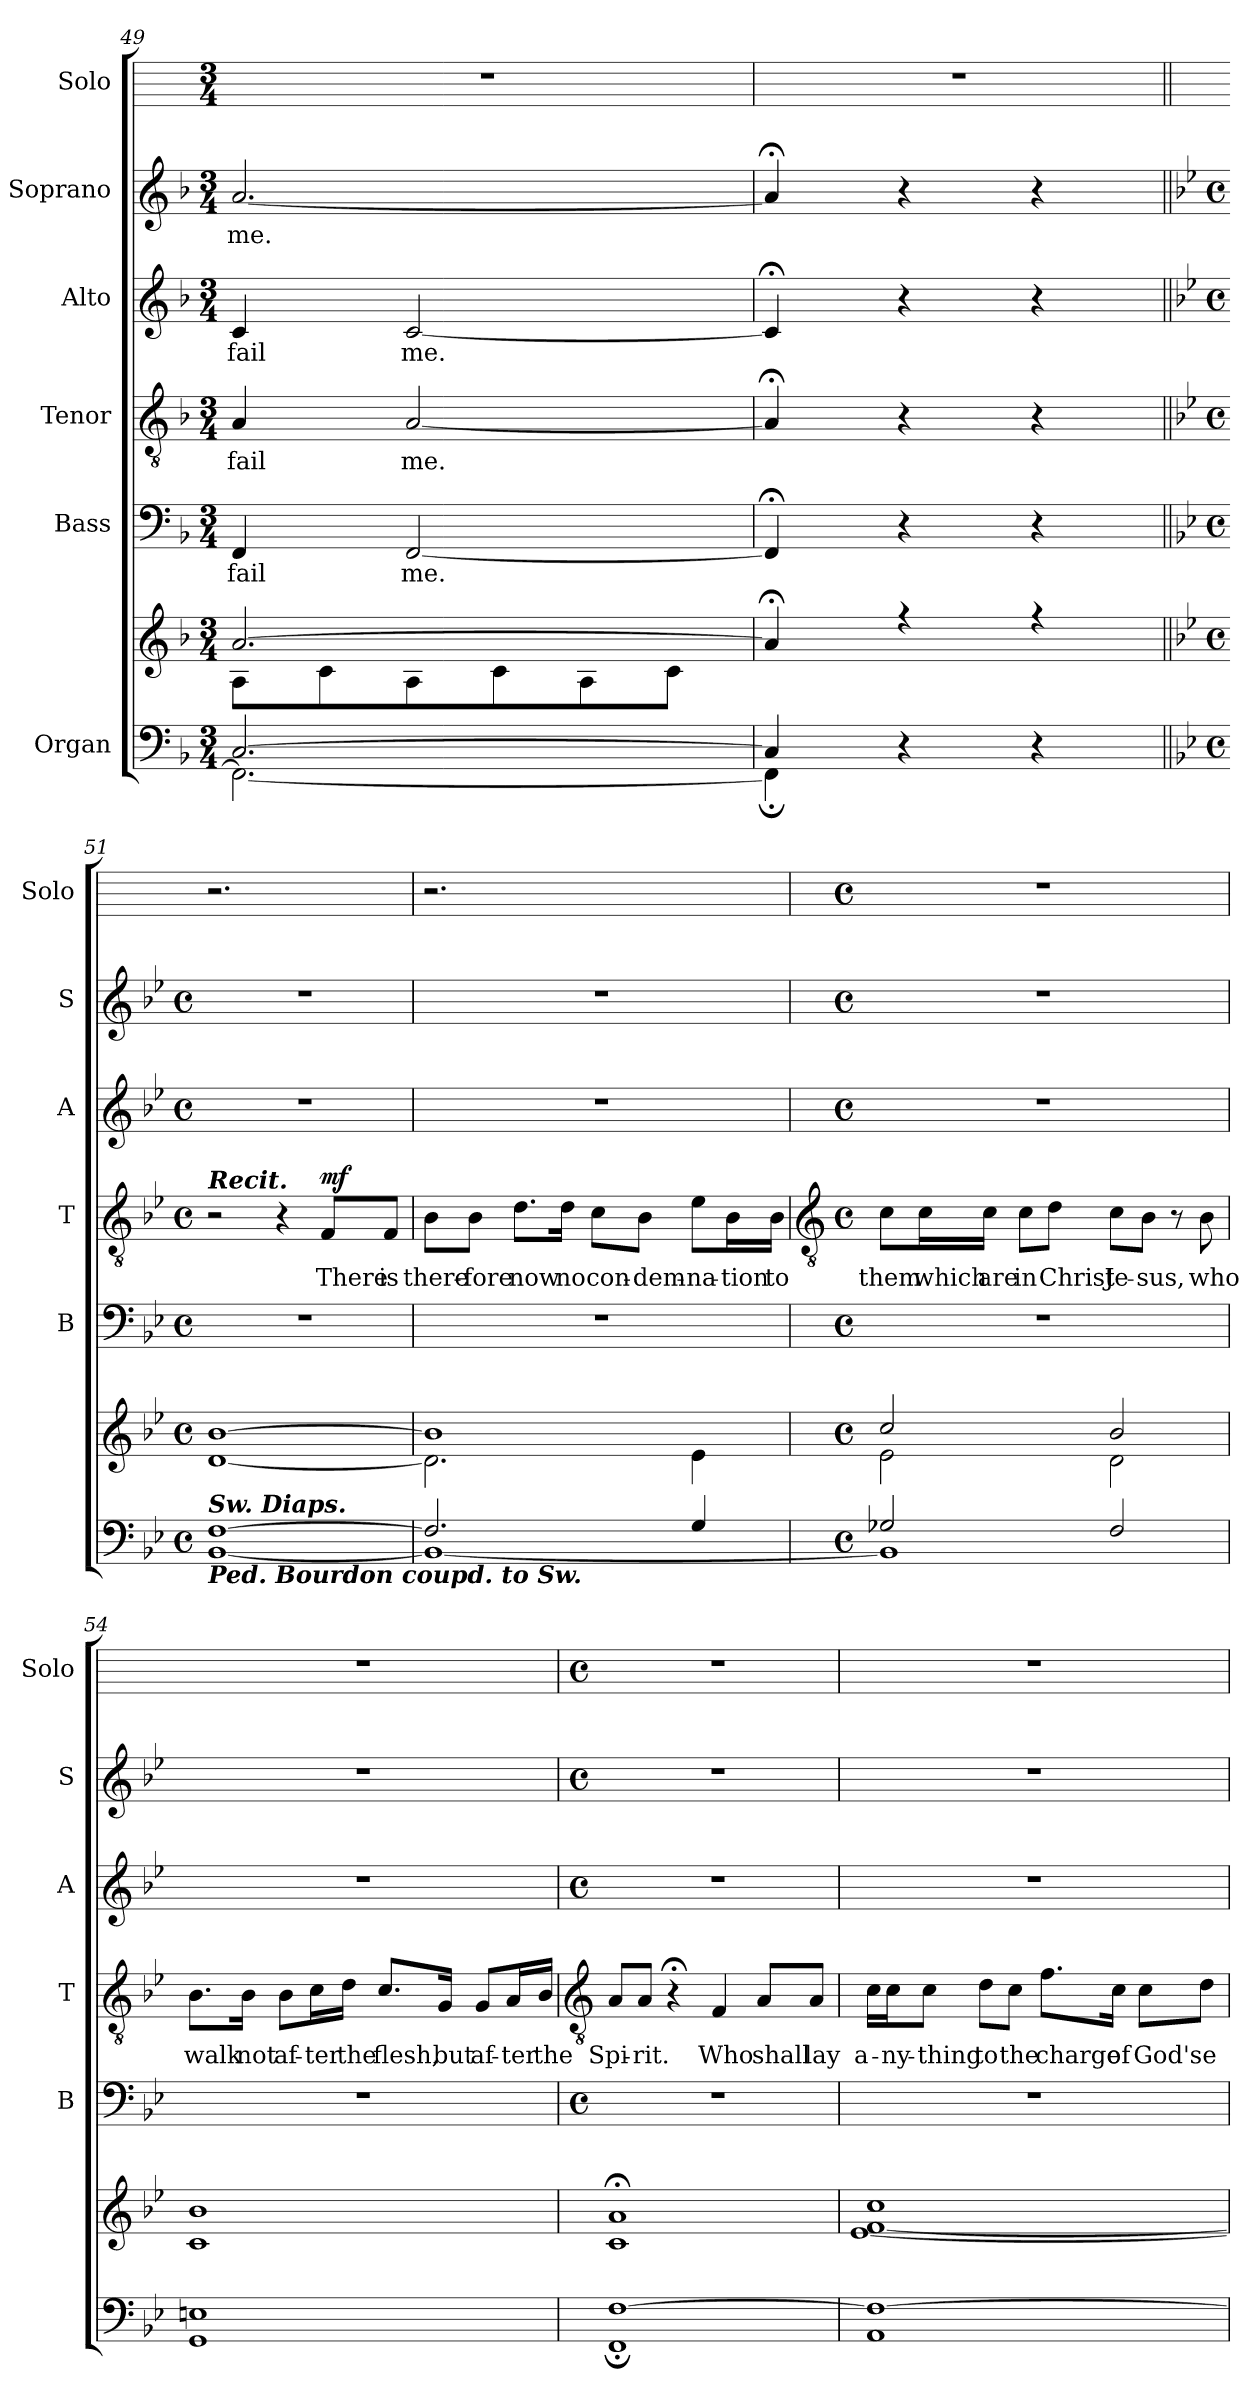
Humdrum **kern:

**kern	**kern	**dynam	**kern	**text	**kern	**text	**dynam	**kern	**text	**kern	**text	**kern
*part6	*part6	*part6	*part5	*part5	*part4	*part4	*part4	*part3	*part3	*part2	*part2	*part1
*staff7	*staff6	*staff6/7	*staff5	*staff5	*staff4	*staff4	*staff4	*staff3	*staff3	*staff2	*staff2	*staff1
*I"Organ	*	*	*I"Bass	*	*I"Tenor	*	*	*I"Alto	*	*I"Soprano	*	*I"Solo
*	*	*	*I'B	*	*I'T	*	*	*I'A	*	*I'S	*	*I'Solo
*clefF4	*clefG2	*	*clefF4	*	*clefGv2	*	*	*clefG2	*	*clefG2	*	*
*k[b-]	*k[b-]	*	*k[b-]	*	*k[b-]	*	*	*k[b-]	*	*k[b-]	*	*
*F:	*F:	*	*F:	*	*F:	*	*	*F:	*	*F:	*	*
*M3/4	*M3/4	*	*M3/4	*	*M3/4	*	*	*M3/4	*	*M3/4	*	*M3/4
=49	=49	=49	=49	=49	=49	=49	=49	=49	=49	=49	=49	=49
*^	*^	*	*	*	*	*	*	*	*	*	*	*
!	!	!	!	!	!	!LO:LY:b	!	!LO:LY:b	!	!	!LO:LY:b	!	!LO:LY:b	!
[2.C/	2.FF\_	[2.a/	8A\L	.	4FF	fail	4A	fail	.	4c	fail	[2.a	me.	2.r
.	.	.	8c\	.	.	.	.	.	.	.	.	.	.	.
!	!	!	!	!	!	!LO:LY:b	!	!LO:LY:b	!	!	!LO:LY:b	!	!	!
.	.	.	8A\	.	[2FF	me.	[2A	me.	.	[2c	me.	.	.	.
.	.	.	8c\	.	.	.	.	.	.	.	.	.	.	.
.	.	.	8A\	.	.	.	.	.	.	.	.	.	.	.
.	.	.	8c\J	.	.	.	.	.	.	.	.	.	.	.
=50	=50	=50	=50	=50	=50	=50	=50	=50	=50	=50	=50	=50	=50	=50
4C/]	4FF;\]	4a;</]	2.ryy	.	4FF;<]	.	4A;<]	.	.	4c;<]	.	4a;<]	.	2.r
4r	2ryy	4r	.	.	4r	.	4r	.	.	4r	.	4r	.	.
4r	.	4r	.	.	4r	.	4r	.	.	4r	.	4r	.	.
=51||	=51||	=51||	=51||	=51||	=51||	=51||	=51||	=51||	=51||	=51||	=51||	=51||	=51||	=51||
*k[b-e-]	*	*k[b-e-]	*	*	*k[b-e-]	*	*k[b-e-]	*	*	*k[b-e-]	*	*k[b-e-]	*	*
*B-:	*	*B-:	*	*	*B-:	*	*B-:	*	*	*B-:	*	*B-:	*	*
*M4/4	*	*M4/4	*	*	*M4/4	*	*M4/4	*	*	*M4/4	*	*M4/4	*	*
*met(c)	*	*met(c)	*	*	*met(c)	*	*met(c)	*	*	*met(c)	*	*met(c)	*	*
!	!	!	!	!	!	!	!LO:TX:a:Bi:t=Recit.	!	!	!	!	!	!	!
!LO:TX:a:Bi:t=Sw. Diaps.	!	!	!	!	!	!	!	!	!	!	!	!	!	!
!LO:TX:b:Bi:t=Ped. Bourdon coupd. to Sw.	!	!	!	!	!	!	!	!	!	!	!	!	!	!
!	!	!	!	!LO:DY:b=2	!	!	!	!	!	!	!	!	!	!
!	!	!	!	!LO:DY:n=1:b=2	!	!	!	!	!	!	!	!	!	!
!	!	!	!	!LO:DY:n=2:b	!	!	!	!	!	!	!	!	!	!
!	!	!	!	!LO:DY:n=3:b	!	!	!	!	!	!	!	!	!	!
[1F/	[1BB-\	[1b-/	[1d\	mp mp mp mp	1r	.	2r	.	.	1r	.	1r	.	2.r
.	.	.	.	.	.	.	4r	.	.	.	.	.	.	.
!	!	!	!	!	!	!	!	!LO:LY:b	!LO:DY:b	!	!	!	!	!
.	.	.	.	.	.	.	8F/L	There	mf	.	.	.	.	4ryy
!	!	!	!	!	!	!	!	!LO:LY:b	!	!	!	!	!	!
.	.	.	.	.	.	.	8F/J	is	.	.	.	.	.	.
=52	=52	=52	=52	=52	=52	=52	=52	=52	=52	=52	=52	=52	=52	=52
!	!	!	!	!	!	!	!	!LO:LY:b	!	!	!	!	!	!
2.F/]	1BB-\_	1b-/]	2.d\]	.	1r	.	8B-\L	there-	.	1r	.	1r	.	2.r
!	!	!	!	!	!	!	!	!LO:LY:b	!	!	!	!	!	!
.	.	.	.	.	.	.	8B-\J	-fore	.	.	.	.	.	.
!	!	!	!	!	!	!	!	!LO:LY:b	!	!	!	!	!	!
.	.	.	.	.	.	.	8.d\L	now	.	.	.	.	.	.
!	!	!	!	!	!	!	!	!LO:LY:b	!	!	!	!	!	!
.	.	.	.	.	.	.	16d\Jk	no	.	.	.	.	.	.
!	!	!	!	!	!	!	!	!LO:LY:b	!	!	!	!	!	!
.	.	.	.	.	.	.	8c\L	con-	.	.	.	.	.	.
!	!	!	!	!	!	!	!	!LO:LY:b	!	!	!	!	!	!
.	.	.	.	.	.	.	8B-\J	-dem-	.	.	.	.	.	.
!	!	!	!	!	!	!	!	!LO:LY:b	!	!	!	!	!	!
4G/	.	.	4e-\	.	.	.	8e-\L	-na-	.	.	.	.	.	4ryy
!	!	!	!	!	!	!	!	!LO:LY:b	!	!	!	!	!	!
.	.	.	.	.	.	.	16B-\L	-tion	.	.	.	.	.	.
!	!	!	!	!	!	!	!	!LO:LY:b	!	!	!	!	!	!
.	.	.	.	.	.	.	16B-\JJ	to	.	.	.	.	.	.
!!LO:LB:g=z
=53	=53	=53	=53	=53	=53	=53	=53	=53	=53	=53	=53	=53	=53	=53
*	*	*	*	*	*	*	*clefGv2	*	*	*	*	*	*	*
*M4/4	*	*M4/4	*	*	*M4/4	*	*M4/4	*	*	*M4/4	*	*M4/4	*	*M4/4
*met(c)	*	*met(c)	*	*	*met(c)	*	*met(c)	*	*	*met(c)	*	*met(c)	*	*met(c)
!	!	!	!	!	!	!	!	!LO:LY:b	!	!	!	!	!	!
2G-X/	1BB-\]	2cc/	2e-\	.	1r	.	8c\L	them	.	1r	.	1r	.	1r
!	!	!	!	!	!	!	!	!LO:LY:b	!	!	!	!	!	!
.	.	.	.	.	.	.	16c\L	which	.	.	.	.	.	.
!	!	!	!	!	!	!	!	!LO:LY:b	!	!	!	!	!	!
.	.	.	.	.	.	.	16c\JJ	are	.	.	.	.	.	.
!	!	!	!	!	!	!	!	!LO:LY:b	!	!	!	!	!	!
.	.	.	.	.	.	.	8c\L	in	.	.	.	.	.	.
!	!	!	!	!	!	!	!	!LO:LY:b	!	!	!	!	!	!
.	.	.	.	.	.	.	8d\J	Christ	.	.	.	.	.	.
!	!	!	!	!	!	!	!	!LO:LY:b	!	!	!	!	!	!
2F/	.	2b-/	2d\	.	.	.	8c\L	Je-	.	.	.	.	.	.
!	!	!	!	!	!	!	!	!LO:LY:b	!	!	!	!	!	!
.	.	.	.	.	.	.	8B-\J	-sus,	.	.	.	.	.	.
.	.	.	.	.	.	.	8r	.	.	.	.	.	.	.
!	!	!	!	!	!	!	!	!LO:LY:b	!	!	!	!	!	!
.	.	.	.	.	.	.	8B-	who	.	.	.	.	.	.
=54	=54	=54	=54	=54	=54	=54	=54	=54	=54	=54	=54	=54	=54	=54
!	!	!	!	!	!	!	!	!LO:LY:b	!	!	!	!	!	!
1En/	1GG\	1b-/	1c\	.	1r	.	8.B-\L	walk	.	1r	.	1r	.	1r
!	!	!	!	!	!	!	!	!LO:LY:b	!	!	!	!	!	!
.	.	.	.	.	.	.	16B-\Jk	not	.	.	.	.	.	.
!	!	!	!	!	!	!	!	!LO:LY:b	!	!	!	!	!	!
.	.	.	.	.	.	.	8B-\L	af-	.	.	.	.	.	.
!	!	!	!	!	!	!	!	!LO:LY:b	!	!	!	!	!	!
.	.	.	.	.	.	.	16c\L	-ter	.	.	.	.	.	.
!	!	!	!	!	!	!	!	!LO:LY:b	!	!	!	!	!	!
.	.	.	.	.	.	.	16d\JJ	the	.	.	.	.	.	.
!	!	!	!	!	!	!	!	!LO:LY:b	!	!	!	!	!	!
.	.	.	.	.	.	.	8.c/L	flesh,	.	.	.	.	.	.
!	!	!	!	!	!	!	!	!LO:LY:b	!	!	!	!	!	!
.	.	.	.	.	.	.	16G/Jk	but	.	.	.	.	.	.
!	!	!	!	!	!	!	!	!LO:LY:b	!	!	!	!	!	!
.	.	.	.	.	.	.	8G/L	af-	.	.	.	.	.	.
!	!	!	!	!	!	!	!	!LO:LY:b	!	!	!	!	!	!
.	.	.	.	.	.	.	16A/L	-ter	.	.	.	.	.	.
!	!	!	!	!	!	!	!	!LO:LY:b	!	!	!	!	!	!
.	.	.	.	.	.	.	16B-/JJ	the	.	.	.	.	.	.
!!LO:LB:g=z
=55	=55	=55	=55	=55	=55	=55	=55	=55	=55	=55	=55	=55	=55	=55
*	*	*	*	*	*	*	*clefGv2	*	*	*	*	*	*	*
*	*	*	*	*	*M4/4	*	*	*	*	*M4/4	*	*M4/4	*	*M4/4
*	*	*	*	*	*met(c)	*	*	*	*	*met(c)	*	*met(c)	*	*met(c)
!	!	!	!	!	!	!	!	!LO:LY:b	!	!	!	!	!	!
[1F/	1FF;\	1a;</	1c\	.	1r	.	8A/L	Spi-	.	1r	.	1r	.	1r
!	!	!	!	!	!	!	!	!LO:LY:b	!	!	!	!	!	!
.	.	.	.	.	.	.	8A/J	-rit.	.	.	.	.	.	.
.	.	.	.	.	.	.	4r;<	.	.	.	.	.	.	.
!	!	!	!	!	!	!	!	!LO:LY:b	!	!	!	!	!	!
.	.	.	.	.	.	.	4F	Who	.	.	.	.	.	.
!	!	!	!	!	!	!	!	!LO:LY:b	!	!	!	!	!	!
.	.	.	.	.	.	.	8A/L	shall	.	.	.	.	.	.
!	!	!	!	!	!	!	!	!LO:LY:b	!	!	!	!	!	!
.	.	.	.	.	.	.	8A/J	lay	.	.	.	.	.	.
=56	=56	=56	=56	=56	=56	=56	=56	=56	=56	=56	=56	=56	=56	=56
!	!	!	!	!	!	!	!	!LO:LY:b	!	!	!	!	!	!
1F/_	1AA\	1cc/	[1e-\ [1f\	.	1r	.	16c\LL	a-	.	1r	.	1r	.	1r
!	!	!	!	!	!	!	!	!LO:LY:b	!	!	!	!	!	!
.	.	.	.	.	.	.	16c\J	-ny-	.	.	.	.	.	.
!	!	!	!	!	!	!	!	!LO:LY:b	!	!	!	!	!	!
.	.	.	.	.	.	.	8c\J	-thing	.	.	.	.	.	.
!	!	!	!	!	!	!	!	!LO:LY:b	!	!	!	!	!	!
.	.	.	.	.	.	.	8d\L	to	.	.	.	.	.	.
!	!	!	!	!	!	!	!	!LO:LY:b	!	!	!	!	!	!
.	.	.	.	.	.	.	8c\J	the	.	.	.	.	.	.
!	!	!	!	!	!	!	!	!LO:LY:b	!	!	!	!	!	!
.	.	.	.	.	.	.	8.f\L	charge	.	.	.	.	.	.
!	!	!	!	!	!	!	!	!LO:LY:b	!	!	!	!	!	!
.	.	.	.	.	.	.	16c\Jk	of	.	.	.	.	.	.
!	!	!	!	!	!	!	!	!LO:LY:b	!	!	!	!	!	!
.	.	.	.	.	.	.	8c\L	God's	.	.	.	.	.	.
!	!	!	!	!	!	!	!	!LO:LY:b	!	!	!	!	!	!
.	.	.	.	.	.	.	8d\J	e-	.	.	.	.	.	.
*v	*v	*	*	*	*	*	*	*	*	*	*	*	*	*
*	*v	*v	*	*	*	*	*	*	*	*	*	*	*
=	=	=	=	=	=	=	=	=	=	=	=	=
*-	*-	*-	*-	*-	*-	*-	*-	*-	*-	*-	*-	*-
